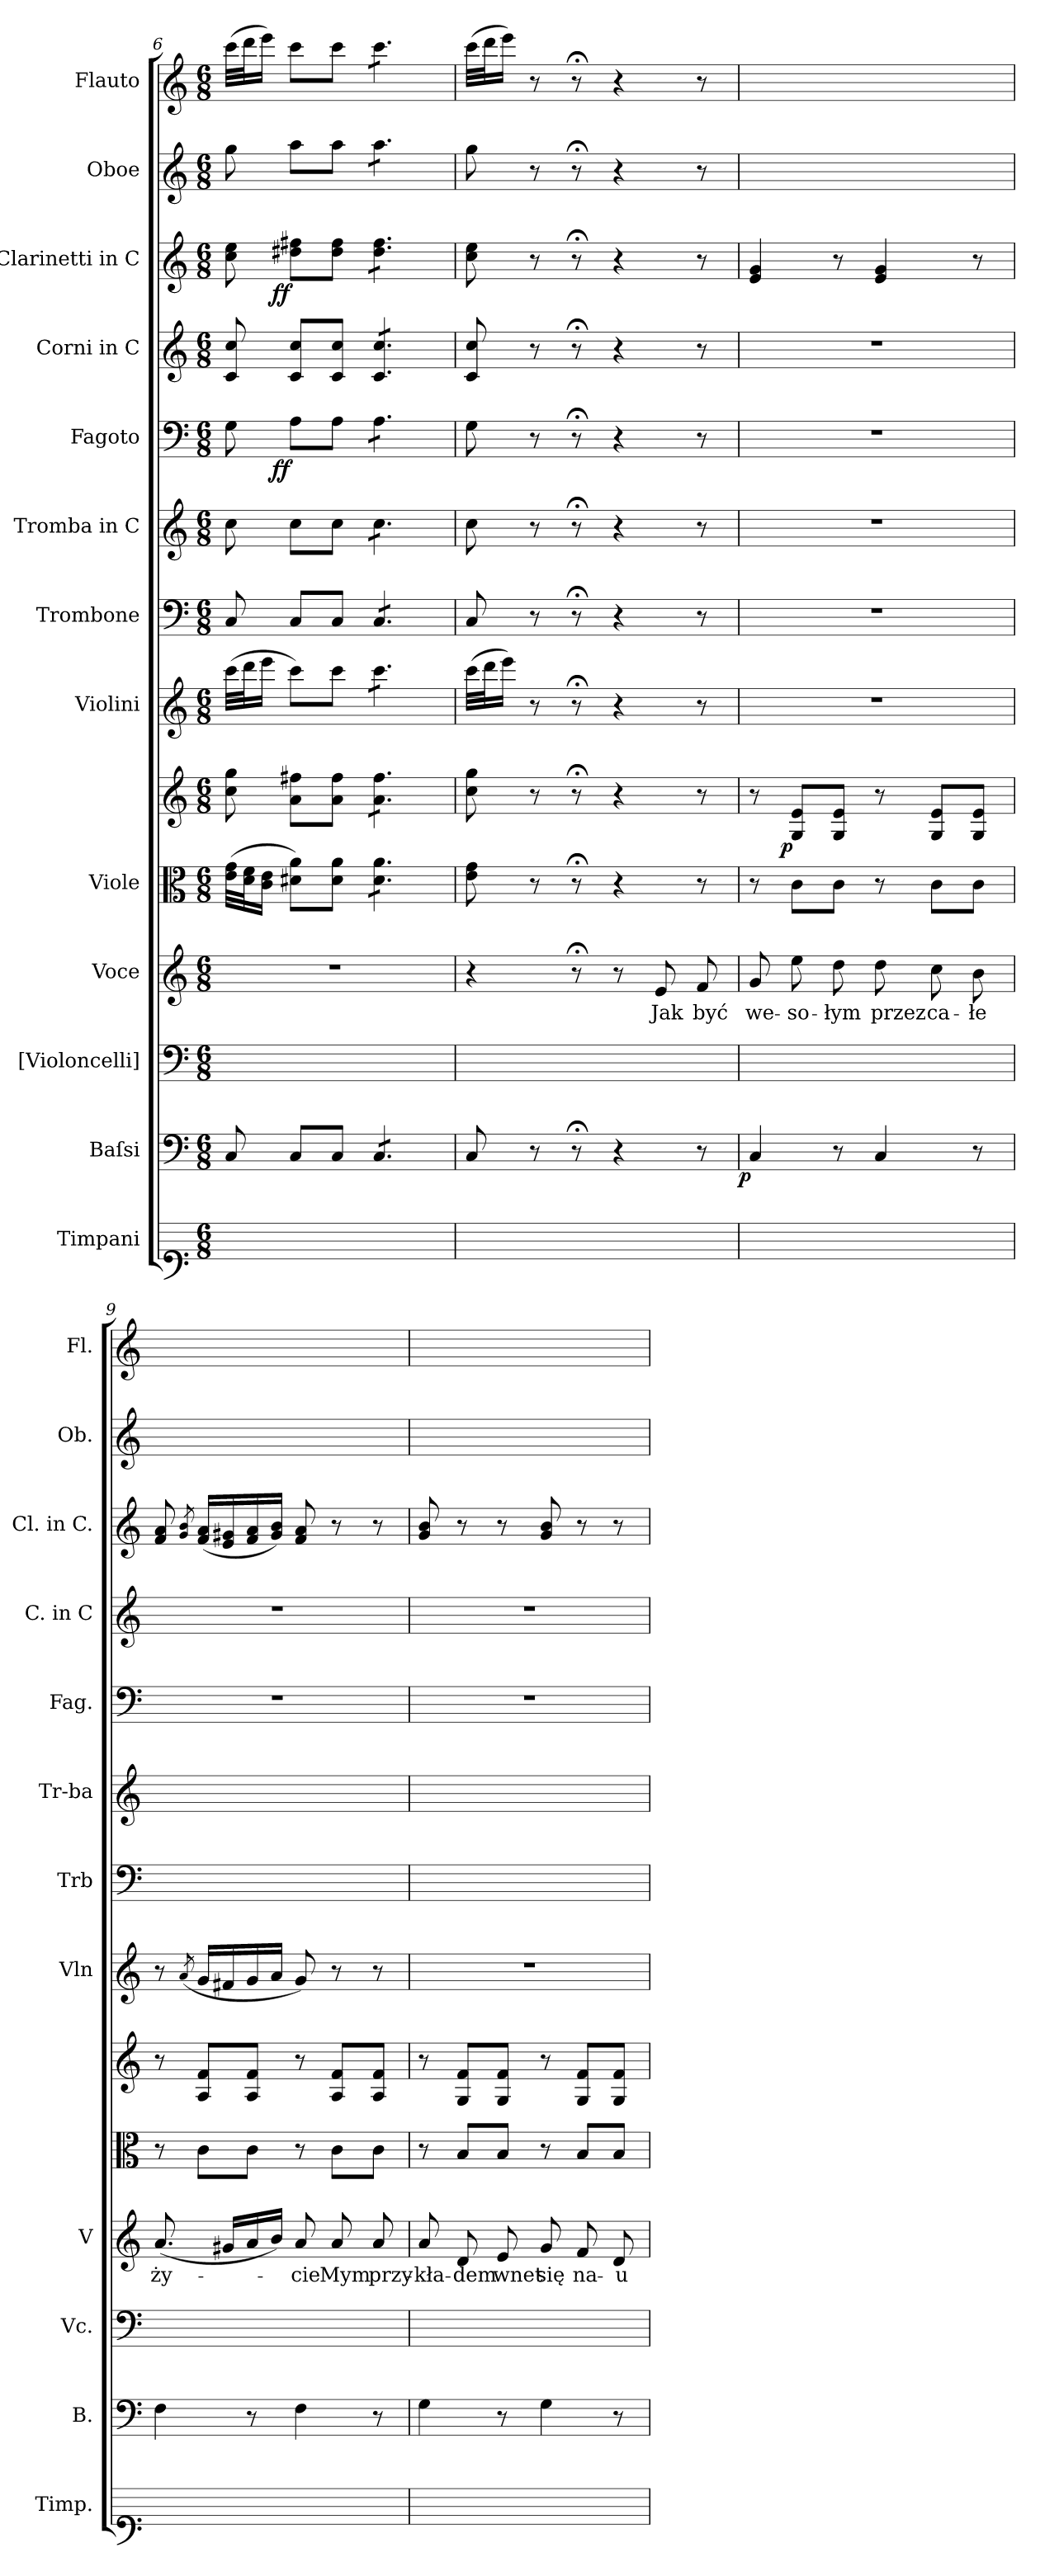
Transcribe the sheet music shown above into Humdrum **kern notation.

**kern	**kern	**dynam	**kern	**kern	**text	**kern	**kern	**dynam	**kern	**kern	**kern	**kern	**dynam	**kern	**kern	**dynam	**kern	**kern
*part14	*part13	*part13	*part12	*part11	*part11	*part10	*part9	*part9	*part8	*part7	*part6	*part5	*part5	*part4	*part3	*part3	*part2	*part1
*staff14	*staff13	*staff13	*staff12	*staff11	*staff11	*staff10	*staff9	*staff9	*staff8	*staff7	*staff6	*staff5	*staff5	*staff4	*staff3	*staff3	*staff2	*staff1
*I"Timpani	*I"Baſsi	*	*I"[Violoncelli]	*I"Voce	*	*I"Viole	*	*	*I"Violini	*I"Trombone	*I"Tromba in C	*I"Fagoto	*	*I"Corni in C	*I"Clarinetti in C	*	*I"Oboe	*I"Flauto
*I'Timp.	*I'B.	*	*I'Vc.	*I'V	*	*	*	*	*I'Vln	*I'Trb	*I'Tr-ba	*I'Fag.	*	*I'C. in C	*I'Cl. in C.	*	*I'Ob.	*I'Fl.
*clefF1	*clefF4	*	*clefF4	*clefG2	*	*clefC3	*clefG2	*	*clefG2	*clefF4	*clefG2	*clefF4	*	*clefG2	*clefG2	*	*clefG2	*clefG2
*k[]	*k[]	*	*k[]	*k[]	*	*k[]	*k[]	*	*k[]	*k[]	*k[]	*k[]	*	*k[]	*k[]	*	*k[]	*k[]
*M6/8	*M6/8	*	*M6/8	*M6/8	*	*M6/8	*M6/8	*	*M6/8	*M6/8	*M6/8	*M6/8	*	*M6/8	*M6/8	*	*M6/8	*M6/8
=6	=6	=6	=6	=6	=6	=6	=6	=6	=6	=6	=6	=6	=6	=6	=6	=6	=6	=6
2.ryy	8C/	.	2.ryy	2.r	.	(>32e\ 32g\LLL	8cc\ 8gg\	.	(>32ccc\LLL	8C/	8cc\	8G\	.	8c/ 8cc/	8cc\ 8ee\	.	8gg\	(>32ccc\LLL
.	.	.	.	.	.	32d\ 32f\J	.	.	32ddd\J	.	.	.	.	.	.	.	.	32ddd\J
.	.	.	.	.	.	16c\ 16e\JJ	.	.	16eee\JJ	.	.	.	.	.	.	.	.	16eee\JJ)
!	!	!	!	!	!	!	!	!	!	!	!	!	!LO:DY:b:rj	!	!	!LO:DY:b:rj	!	!
.	8C/L	.	.	.	.	8d#X\ 8a\L)	8a\ 8ff#X\L	.	8ccc\L)	8C/L	8cc\L	8A\L	ff	8c/ 8cc/L	8dd#X\ 8ff#X\L	ff	8aa\L	8ccc\L
.	8C/J	.	.	.	.	8d#\ 8a\J	8a\ 8ff#\J	.	8ccc\J	8C/J	8cc\J	8A\J	.	8c/ 8cc/J	8dd#\ 8ff#\J	.	8aa\J	8ccc\J
*	*tremolo	*	*	*	*	*	*	*	*	*	*	*	*	*	*	*	*	*
*	*	*	*	*	*	*tremolo	*	*	*	*	*	*	*	*	*	*	*	*
*	*	*	*	*	*	*	*tremolo	*	*	*	*	*	*	*	*	*	*	*
*	*	*	*	*	*	*	*	*	*tremolo	*	*	*	*	*	*	*	*	*
*	*	*	*	*	*	*	*	*	*	*tremolo	*	*	*	*	*	*	*	*
*	*	*	*	*	*	*	*	*	*	*	*tremolo	*	*	*	*	*	*	*
*	*	*	*	*	*	*	*	*	*	*	*	*tremolo	*	*	*	*	*	*
*	*	*	*	*	*	*	*	*	*	*	*	*	*	*tremolo	*	*	*	*
*	*	*	*	*	*	*	*	*	*	*	*	*	*	*	*tremolo	*	*	*
*	*	*	*	*	*	*	*	*	*	*	*	*	*	*	*	*	*tremolo	*
*	*	*	*	*	*	*	*	*	*	*	*	*	*	*	*	*	*	*tremolo
.	8C/L	.	.	.	.	8d#\ 8a\L	8a\ 8ff#\L	.	8ccc\L	8C/L	8cc\L	8A\L	.	8c/ 8cc/L	8dd#\ 8ff#\L	.	8aa\L	8ccc\L
.	8C/	.	.	.	.	8d#\ 8a\	8a\ 8ff#\	.	8ccc\	8C/	8cc\	8A\	.	8c/ 8cc/	8dd#\ 8ff#\	.	8aa\	8ccc\
.	8C/J	.	.	.	.	8d#\ 8a\J	8a\ 8ff#\J	.	8ccc\J	8C/J	8cc\J	8A\J	.	8c/ 8cc/J	8dd#\ 8ff#\J	.	8aa\J	8ccc\J
*	*	*	*	*	*	*	*	*	*	*	*	*	*	*	*	*	*	*Xtremolo
*	*	*	*	*	*	*	*	*	*	*	*	*	*	*	*	*	*Xtremolo	*
*	*	*	*	*	*	*	*	*	*	*	*	*	*	*	*Xtremolo	*	*	*
*	*	*	*	*	*	*	*	*	*	*	*	*	*	*Xtremolo	*	*	*	*
*	*	*	*	*	*	*	*	*	*	*	*	*Xtremolo	*	*	*	*	*	*
*	*	*	*	*	*	*	*	*	*	*	*Xtremolo	*	*	*	*	*	*	*
*	*	*	*	*	*	*	*	*	*	*Xtremolo	*	*	*	*	*	*	*	*
*	*	*	*	*	*	*	*	*	*Xtremolo	*	*	*	*	*	*	*	*	*
*	*	*	*	*	*	*	*Xtremolo	*	*	*	*	*	*	*	*	*	*	*
*	*	*	*	*	*	*Xtremolo	*	*	*	*	*	*	*	*	*	*	*	*
*	*Xtremolo	*	*	*	*	*	*	*	*	*	*	*	*	*	*	*	*	*
=7	=7	=7	=7	=7	=7	=7	=7	=7	=7	=7	=7	=7	=7	=7	=7	=7	=7	=7
2.ryy	8C/	.	2.ryy	4r	.	8e\ 8g\	8cc\ 8gg\	.	(>32ccc\LLL	8C/	8cc\	8G\	.	8c/ 8cc/	8cc\ 8ee\	.	8gg\	(>32ccc\LLL
.	.	.	.	.	.	.	.	.	32ddd\J	.	.	.	.	.	.	.	.	32ddd\J
.	.	.	.	.	.	.	.	.	16eee\JJ)	.	.	.	.	.	.	.	.	16eee\JJ)
.	8r	.	.	.	.	8r	8r	.	8r	8r	8r	8r	.	8r	8r	.	8r	8r
.	8r;<	.	.	8r;<	.	8r;<	8r;<	.	8r;<	8r;<	8r;<	8r;<	.	8r;<	8r;<	.	8r;<	8r;<
.	4r	.	.	8r	.	4r	4r	.	4r	4r	4r	4r	.	4r	4r	.	4r	4r
.	.	.	.	8e/	Jak	.	.	.	.	.	.	.	.	.	.	.	.	.
.	8r	.	.	8f/	być	8r	8r	.	8r	8r	8r	8r	.	8r	8r	.	8r	8r
=8	=8	=8	=8	=8	=8	=8	=8	=8	=8	=8	=8	=8	=8	=8	=8	=8	=8	=8
!	!	!LO:DY:b:rj	!	!	!	!	!	!	!	!	!	!	!	!	!	!	!	!
2.ryy	4C/	p	2.ryy	8g/	we-	8r	8r	.	2.r	2.r	2.r	2.r	.	2.r	4e/ 4g/	.	2.ryy	2.ryy
!	!	!	!	!	!	!	!	!LO:DY:b:rj	!	!	!	!	!	!	!	!	!	!
.	.	.	.	8ee\	-so-	8c\L	8G/ 8e/L	p	.	.	.	.	.	.	.	.	.	.
.	8r	.	.	8dd\	-łym	8c\J	8G/ 8e/J	.	.	.	.	.	.	.	8r	.	.	.
.	4C/	.	.	8dd\	przez	8r	8r	.	.	.	.	.	.	.	4e/ 4g/	.	.	.
.	.	.	.	8cc\	ca-	8c\L	8G/ 8e/L	.	.	.	.	.	.	.	.	.	.	.
.	8r	.	.	8b\	-łe	8c\J	8G/ 8e/J	.	.	.	.	.	.	.	8r	.	.	.
=9	=9	=9	=9	=9	=9	=9	=9	=9	=9	=9	=9	=9	=9	=9	=9	=9	=9	=9
2.ryy	4F\	.	2.ryy	(>8.a/	ży-	8r	8r	.	8r	2.ryy	2.ryy	2.r	.	2.r	8f/ 8a/	.	2.ryy	2.ryy
.	.	.	.	.	.	.	.	.	(<8qa/	.	.	.	.	.	8qg/ 8qb/	.	.	.
.	.	.	.	.	.	8c\L	8A/ 8f/L	.	16g/LL	.	.	.	.	.	(<16f/ 16a/LL	.	.	.
.	.	.	.	16g#X/LL	.	.	.	.	16f#X/	.	.	.	.	.	16e/ 16g#X/	.	.	.
.	8r	.	.	16a/	.	8c\J	8A/ 8f/J	.	16g/	.	.	.	.	.	16f/ 16a/	.	.	.
.	.	.	.	16b/JJ)	.	.	.	.	16a/JJ	.	.	.	.	.	16g#/ 16b/JJ)	.	.	.
.	4F\	.	.	8a/	-cie	8r	8r	.	8g/)	.	.	.	.	.	8f/ 8a/	.	.	.
.	.	.	.	8a/	Mym	8c\L	8A/ 8f/L	.	8r	.	.	.	.	.	8r	.	.	.
.	8r	.	.	8a/	przy-	8c\J	8A/ 8f/J	.	8r	.	.	.	.	.	8r	.	.	.
=10	=10	=10	=10	=10	=10	=10	=10	=10	=10	=10	=10	=10	=10	=10	=10	=10	=10	=10
2.ryy	4G\	.	2.ryy	8a/	-kła-	8r	8r	.	2.r	2.ryy	2.ryy	2.r	.	2.r	8g/ 8b/	.	2.ryy	2.ryy
.	.	.	.	8d/	-dem	8B/L	8G/ 8f/L	.	.	.	.	.	.	.	8r	.	.	.
.	8r	.	.	8e/	wnet	8B/J	8G/ 8f/J	.	.	.	.	.	.	.	8r	.	.	.
.	4G\	.	.	8g/	się	8r	8r	.	.	.	.	.	.	.	8g/ 8b/	.	.	.
.	.	.	.	8f/	na-	8B/L	8G/ 8f/L	.	.	.	.	.	.	.	8r	.	.	.
.	8r	.	.	8d/	-u-	8B/J	8G/ 8f/J	.	.	.	.	.	.	.	8r	.	.	.
=	=	=	=	=	=	=	=	=	=	=	=	=	=	=	=	=	=	=
*-	*-	*-	*-	*-	*-	*-	*-	*-	*-	*-	*-	*-	*-	*-	*-	*-	*-	*-
